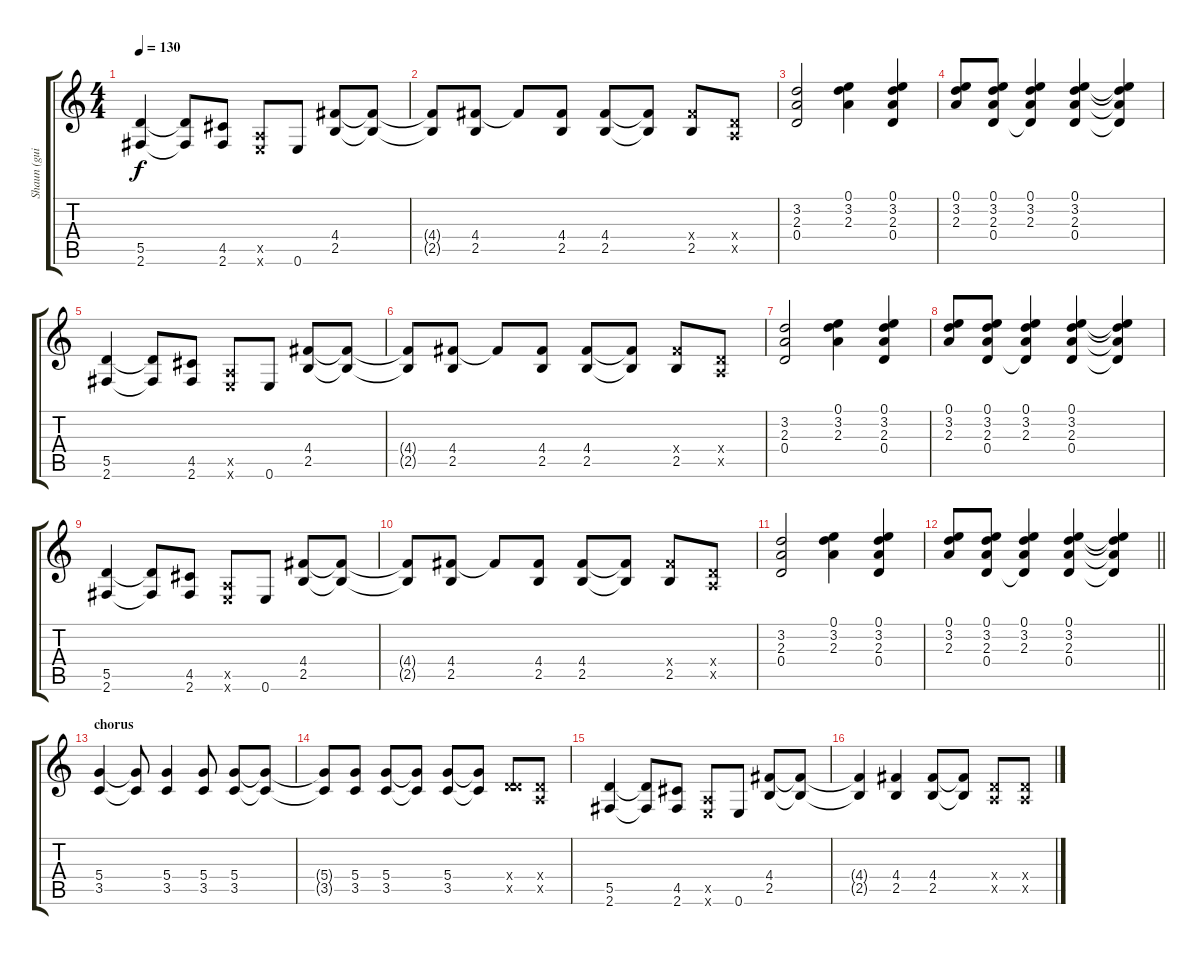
\track ("Shaun (guitar rhythm)" "Shaun (gui") {instrument electricguitarclean}
\staff {score tabs}
\tuning (E4 B3 G3 D3 A2 E2) {hide}
\ts (4 4)
\tempo 130
\clef g2
\ks c
(5.5 2.6).4{dy f} (5.5{t} 2.6{t}).8 (4.5 2.6).8 (0.5{x} 0.6{x}).8 0.6.8 (4.4 2.5).8 (4.4{t} 2.5{t}).8 |
(4.4{t} 2.5{t}).8 (4.4 2.5).8 4.4{t}.8 (4.4 2.5).8 (4.4 2.5).8 (4.4{t} 2.5{t}).8 (4.4{x} 2.5).8 (0.4{x} 0.5{x}).8 |
(3.2 2.3 0.4).2 (0.1 3.2 2.3).4 (0.1 3.2 2.3 0.4).4 |
(0.1 3.2 2.3).8 (0.1 3.2 2.3 0.4).8 (0.1 3.2 2.3 0.4{t}).4 (0.1 3.2 2.3 0.4).4 (0.1{t} 3.2{t} 2.3{t} 0.4{t}).4 |
(5.5 2.6).4 (5.5{t} 2.6{t}).8 (4.5 2.6).8 (0.5{x} 0.6{x}).8 0.6.8 (4.4 2.5).8 (4.4{t} 2.5{t}).8 |
(4.4{t} 2.5{t}).8 (4.4 2.5).8 4.4{t}.8 (4.4 2.5).8 (4.4 2.5).8 (4.4{t} 2.5{t}).8 (4.4{x} 2.5).8 (0.4{x} 0.5{x}).8 |
(3.2 2.3 0.4).2 (0.1 3.2 2.3).4 (0.1 3.2 2.3 0.4).4 |
(0.1 3.2 2.3).8 (0.1 3.2 2.3 0.4).8 (0.1 3.2 2.3 0.4{t}).4 (0.1 3.2 2.3 0.4).4 (0.1{t} 3.2{t} 2.3{t} 0.4{t}).4 |
(5.5 2.6).4 (5.5{t} 2.6{t}).8 (4.5 2.6).8 (0.5{x} 0.6{x}).8 0.6.8 (4.4 2.5).8 (4.4{t} 2.5{t}).8 |
(4.4{t} 2.5{t}).8 (4.4 2.5).8 4.4{t}.8 (4.4 2.5).8 (4.4 2.5).8 (4.4{t} 2.5{t}).8 (4.4{x} 2.5).8 (0.4{x} 0.5{x}).8 |
(3.2 2.3 0.4).2 (0.1 3.2 2.3).4 (0.1 3.2 2.3 0.4).4 |
\barLineRight lightlight
(0.1 3.2 2.3).8 (0.1 3.2 2.3 0.4).8 (0.1 3.2 2.3 0.4{t}).4 (0.1 3.2 2.3 0.4).4 (0.1{t} 3.2{t} 2.3{t} 0.4{t}).4 |
\section ("" "chorus")
(5.4 3.5).4{instrument distortionguitar} (5.4{t} 3.5{t}).8 (5.4 3.5).4 (5.4 3.5).8 (5.4 3.5).8 (5.4{t} 3.5{t}).8 |
(5.4{t} 3.5{t}).8 (5.4 3.5).8 (5.4 3.5).8 (5.4{t} 3.5{t}).8 (5.4 3.5).8 (5.4{t} 3.5{t}).8 (0.4{x} 5.5{x}).8 (0.4{x} 0.5{x}).8 |
(5.5 2.6).4 (5.5{t} 2.6{t}).8 (4.5 2.6).8 (0.5{x} 0.6{x}).8 0.6.8 (4.4 2.5).8 (4.4{t} 2.5{t}).8 |
(4.4{t} 2.5{t}).4 (4.4 2.5).4 (4.4 2.5).8 (4.4{t} 2.5{t}).8 (0.4{x} 0.5{x}).8 (0.4{x} 0.5{x}).8
